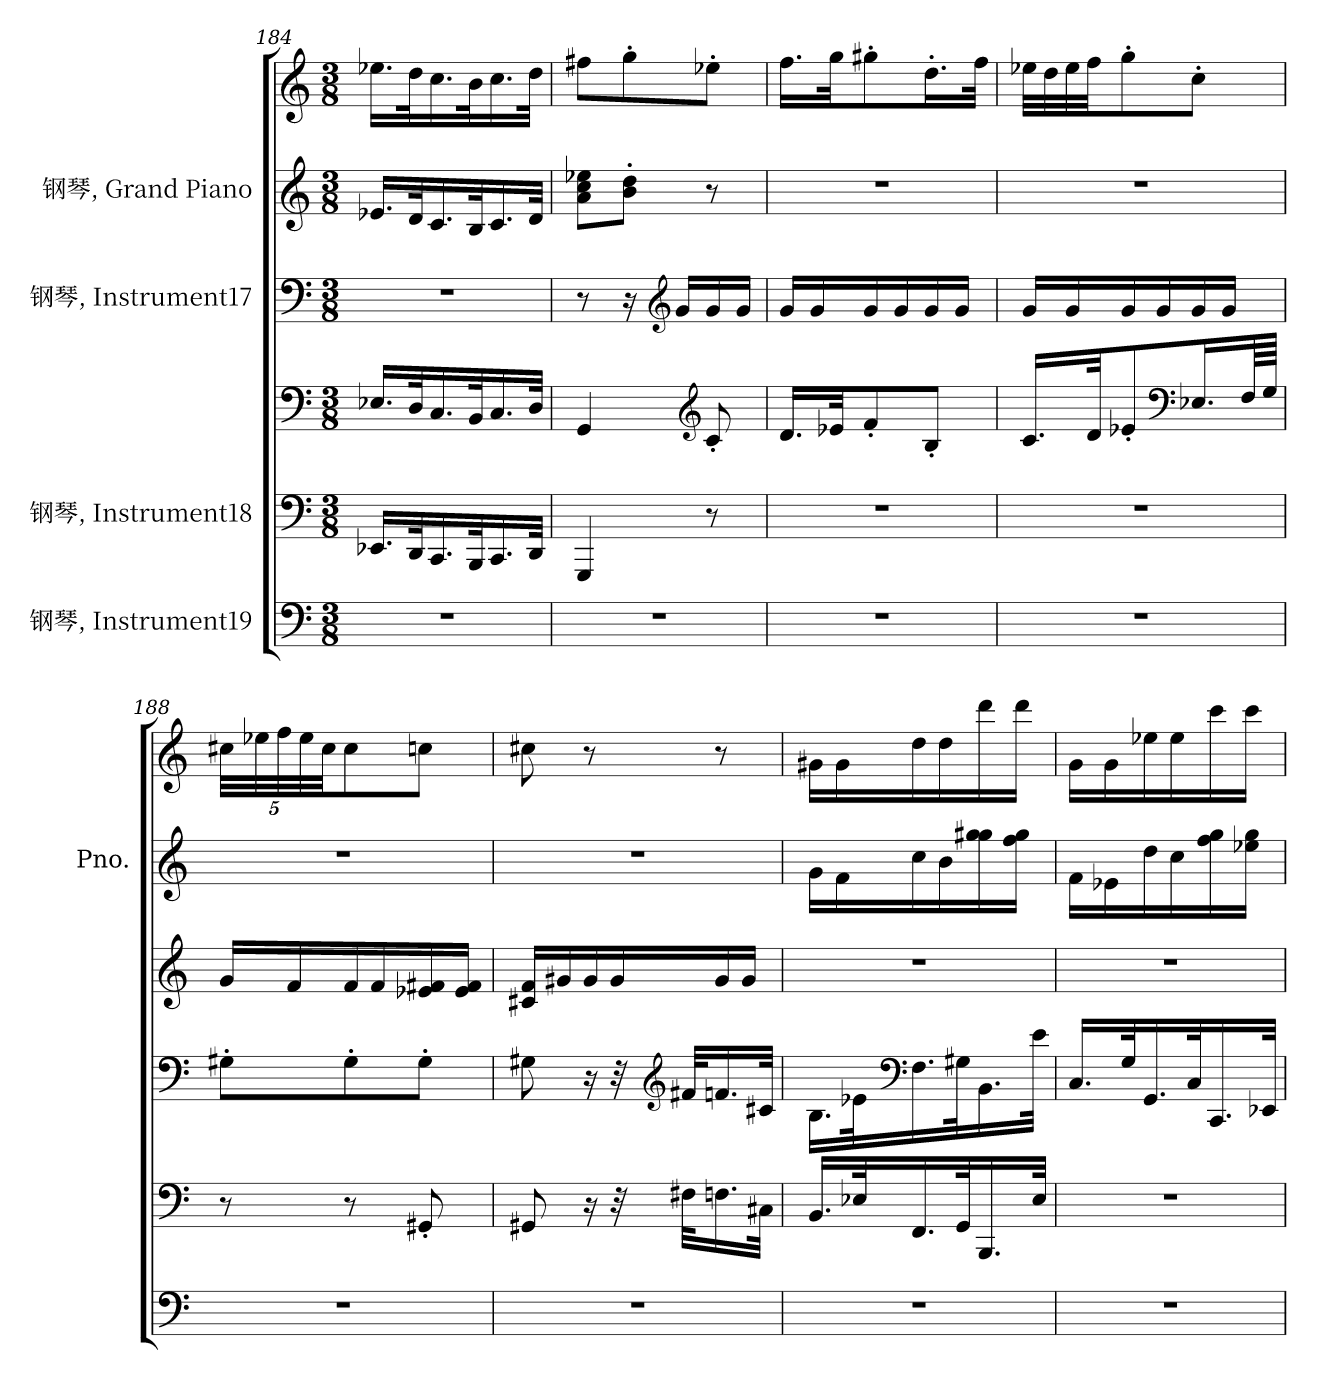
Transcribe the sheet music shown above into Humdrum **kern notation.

**kern	**kern	**kern	**kern	**kern	**kern
*part4	*part3	*part3	*part2	*part1	*part1
*staff6	*staff5	*staff4	*staff3	*staff2	*staff1
*I"钢琴, Instrument19	*I"钢琴, Instrument18	*	*I"钢琴, Instrument17	*I"钢琴, Grand Piano	*
*	*	*	*	*I'Pno.	*
*clefF4	*clefF4	*clefF4	*clefF4	*clefG2	*clefG2
*k[]	*k[]	*k[]	*k[]	*k[]	*k[]
*M3/8	*M3/8	*M3/8	*M3/8	*M3/8	*M3/8
=184	=184	=184	=184	=184	=184
4.r	16.EE-X/LL	16.E-X/LL	4.r	16.e-X/LL	16.ee-X\LL
.	32DD/K	32D/K	.	32d/K	32dd\K
.	16.CC/	16.C/	.	16.c/	16.cc\
.	32BBB/K	32BB/K	.	32B/K	32b\K
.	16.CC/	16.C/	.	16.c/	16.cc\
.	32DD/JJk	32D/JJk	.	32d/JJk	32dd\JJk
!!LO:LB:g=z
=185	=185	=185	=185	=185	=185
4.r	4GGG/	4GG/	8r	8a\ 8cc\ 8ee-X\L	8ff#X\L
.	.	.	16r	8b\' 8dd\'J	8gg'\
*	*	*	*clefG2	*	*
.	.	.	16g/LL	.	.
*	*	*clefG2	*	*	*
.	8r	8c'/	16g/	8r	8ee-X'\J
.	.	.	16g/JJ	.	.
=186	=186	=186	=186	=186	=186
4.r	4.r	16.d/LL	16g/LL	4.r	16.ff\LL
.	.	.	16g/	.	.
.	.	32e-X/JK	.	.	32gg\JK
.	.	8f'/	16g/	.	8gg#X'\
.	.	.	16g/	.	.
.	.	8B'/J	16g/	.	16.dd'\L
.	.	.	16g/JJ	.	.
.	.	.	.	.	32ff\JJk
=187	=187	=187	=187	=187	=187
4.r	4.r	16.c/LL	16g/LL	4.r	32ee-X\LLL
.	.	.	.	.	32dd\
.	.	.	16g/	.	32ee-\
.	.	32d/JK	.	.	32ff\JJ
.	.	8e-X'/	16g/	.	8gg'\
.	.	.	16g/	.	.
*	*	*clefF4	*	*	*
.	.	16.E-X/L	16g/	.	8cc'\J
.	.	.	16g/JJ	.	.
.	.	64F/LL	.	.	.
.	.	64G/JJJJ	.	.	.
=188	=188	=188	=188	=188	=188
*	*	*	*	*	*Xbrackettup
4.r	8r	8G#X'\L	16g/LL	4.r	40cc#X\LLL
.	.	.	.	.	40ee-X\
.	.	.	.	.	40ff\
.	.	.	16f/	.	.
.	.	.	.	.	40ee-\
.	.	.	.	.	40cc#\JJ
.	8r	8G#'\	16f/	.	8cc#\
.	.	.	16f/	.	.
.	8GG#X'/	8G#'\J	16e-X/ 16f#X/	.	8ccn\J
.	.	.	16e-/ 16f#/JJ	.	.
!!LO:PB:g=z
=189	=189	=189	=189	=189	=189
4.r	8GG#X/	8G#X\	16c#X/ 16f/LL	4.r	8cc#X\
.	.	.	16g#X/	.	.
.	16r	16r	16g#/	.	8r
.	32r	32r	16g#/	.	.
*	*	*clefG2	*	*	*
.	32F#X\KLL	32f#X/KLL	.	.	.
.	16.Fn\	16.fn/	16g#/	.	8r
.	.	.	16g#/JJ	.	.
.	32C#X\JJk	32c#X/JJk	.	.	.
=190	=190	=190	=190	=190	=190
4.r	16.BB/LL	16.B\LL	4.r	16g\LL	16g#X\LL
.	.	.	.	16f\	16g#\
.	32E-X/K	32e-X\K	.	.	.
*	*	*clefF4	*	*	*
.	16.FF/	16.F\	.	16cc\	16dd\
.	.	.	.	16b\	16dd\
.	32GG/K	32G#X\K	.	.	.
.	16.BBB/	16.BB\	.	16gg\ 16gg#X\	16ddd\
.	.	.	.	16ff\ 16gg#\JJ	16ddd\JJ
.	32E-/JJk	32e-\JJk	.	.	.
=191	=191	=191	=191	=191	=191
4.r	4.r	16.C/LL	4.r	16f\LL	16g\LL
.	.	.	.	16e-X\	16g\
.	.	32G/K	.	.	.
.	.	16.GG/	.	16dd\	16ee-X\
.	.	.	.	16cc\	16ee-\
.	.	32C/K	.	.	.
.	.	16.CC/	.	16ff\ 16gg\	16ccc\
.	.	.	.	16ee-X\ 16gg\JJ	16ccc\JJ
.	.	32EE-X/JJk	.	.	.
=	=	=	=	=	=
*-	*-	*-	*-	*-	*-
